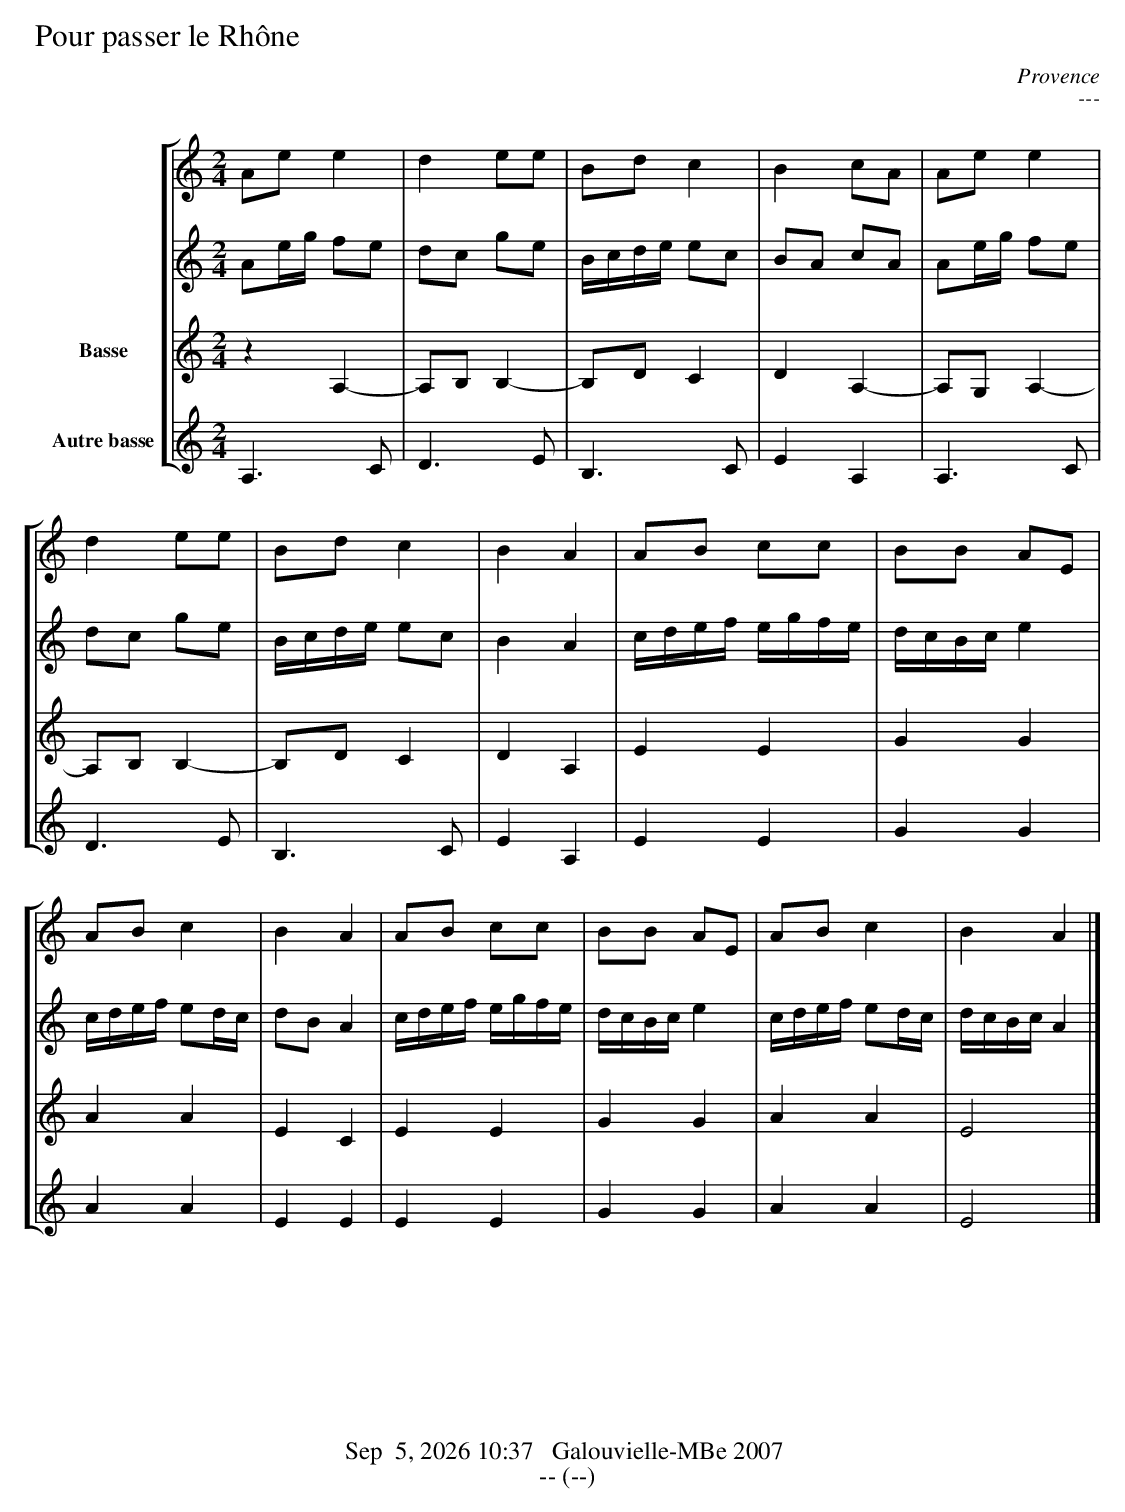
X:1
T:Pour passer le Rhône
C:Provence
M:2/4
L:1/16
K:C             %transposed from Eb
%%staves [1 2 4 3]
V:1
A2e2 e4|d4e2e2|B2d2 c4|B4c2A2|
A2e2 e4|d4e2e2|B2d2 c4|B4A4|
A2B2 c2c2|B2B2 A2E2|A2B2 c4|B4A4|
A2B2 c2c2|B2B2 A2E2|A2B2 c4|B4A4|]
V:4 name=Basse
z4 A,4- | A,2B,2 B,4- | B,2D2 C4 | D4 A,4- |
A,2G,2 A,4- | A,2B,2 B,4- | B,2D2 C4 | D4 A,4 |
E4E4 | G4G4 | A4A4 | E4C4 |
E4E4 | G4G4 | A4A4 | E8 |]
V:2
A2eg f2e2 | d2c2 g2e2 | Bcde e2c2 | B2A2 c2A2 |
A2eg f2e2 | d2c2 g2e2 | Bcde e2c2 | B4 A4 |
cdef egfe | dcBc e4 | cdef e2dc | d2B2 A4 |
cdef egfe | dcBc e4 | cdef e2dc | dcBc A4 |]
V:3 name="Autre basse"
A,6C2 | D6E2 | B,6C2 | E4A,4  |
A,6C2 | D6E2 | B,6C2 | E4A,4  |
E4E4 | G4G4 | A4A4 | E4E4 |
E4E4 | G4G4 | A4A4 | E8 |]
